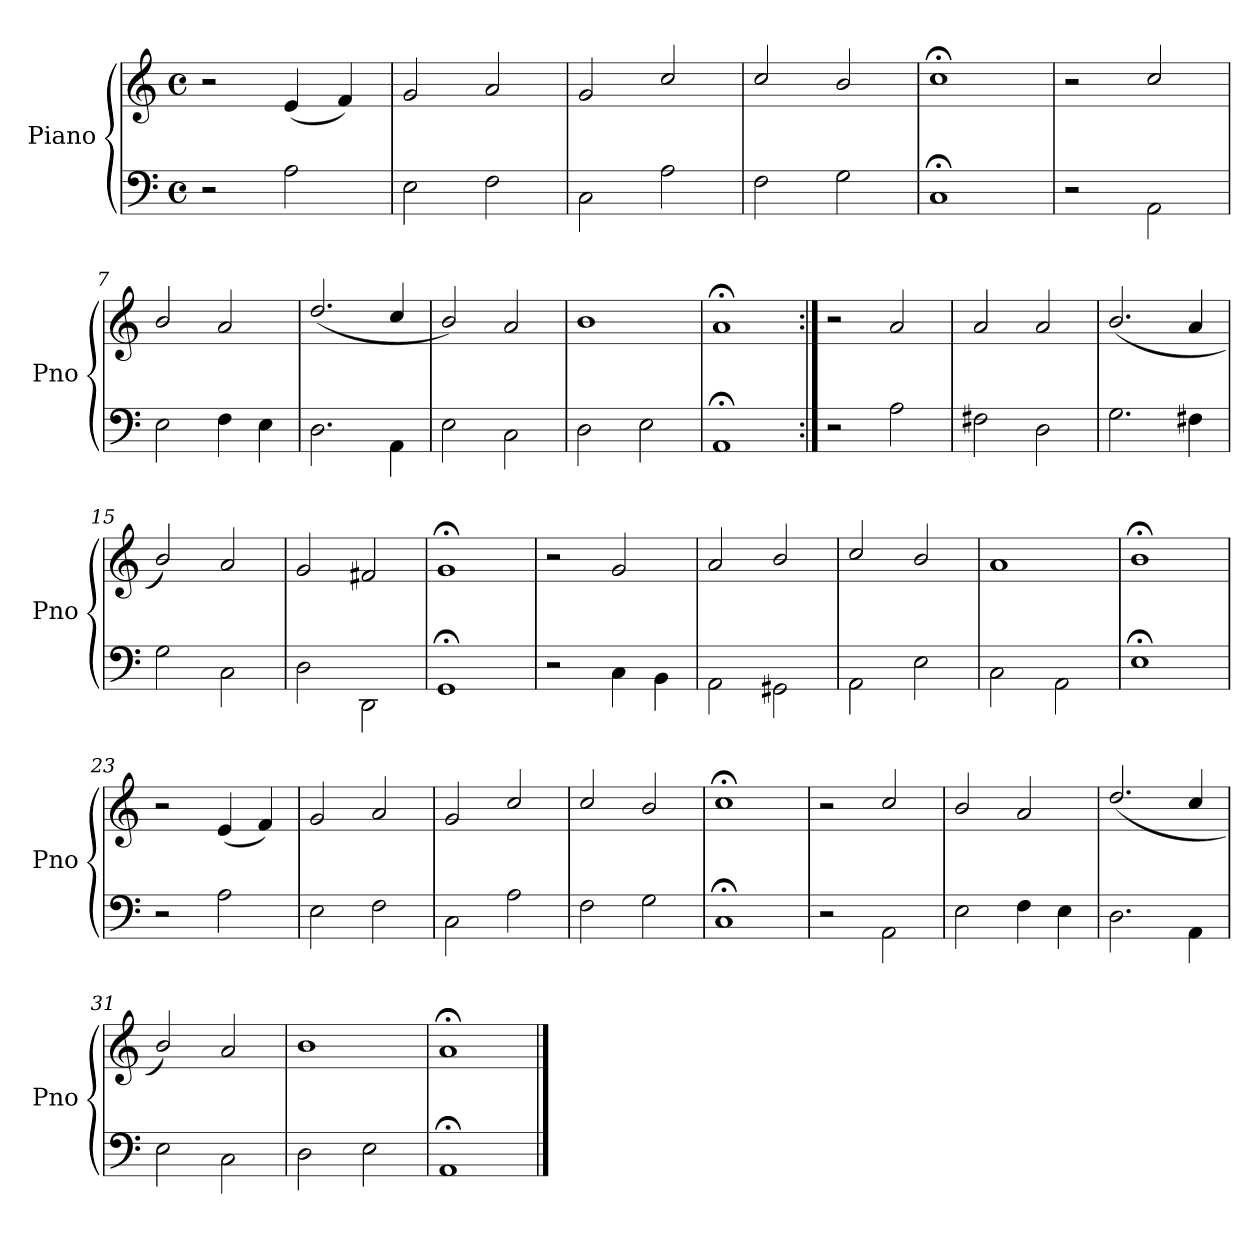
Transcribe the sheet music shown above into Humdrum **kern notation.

**kern	**kern
*part1	*part1
*staff2	*staff1
*I"Piano	*
*I'Pno	*
*clefF4	*clefG2
*k[]	*k[]
*M4/4	*M4/4
*met(c)	*met(c)
=1	=1
2r	2r
2A\	(4e/
.	4f/)
=2	=2
2E\	2g/
2F\	2a/
=3	=3
2C\	2g/
2A\	2cc/
=4	=4
2F\	2cc/
2G\	2b/
=5	=5
1C;\	1cc;</
=6	=6
2r	2r
2AA\	2cc/
=7	=7
2E\	2b/
4F\	2a/
4E\	.
=8	=8
2.D\	(2.dd/
4AA\	4cc/
=9	=9
2E\	2b/)
2C\	2a/
=10	=10
2D\	1b/
2E\	.
=11	=11
1AA;\	1a;</
!!LO:LB:g=z
=12:|!	=12:|!
2r	2r
2A\	2a/
=13	=13
2F#X\	2a/
2D\	2a/
=14	=14
2.G\	(2.b/
4F#X\	4a/
=15	=15
2G\	2b/)
2C\	2a/
=16	=16
2D\	2g/
2DD\	2f#X/
=17	=17
1GG;\	1g;</
=18	=18
2r	2r
4C\	2g/
4BB\	.
=19	=19
2AA\	2a/
2GG#X\	2b/
=20	=20
2AA\	2cc/
2E\	2b/
=21	=21
2C\	1a/
2AA\	.
=22	=22
1E;\	1b;</
!!LO:LB:g=z
=23	=23
2r	2r
2A\	(4e/
.	4f/)
=24	=24
2E\	2g/
2F\	2a/
=25	=25
2C\	2g/
2A\	2cc/
=26	=26
2F\	2cc/
2G\	2b/
=27	=27
1C;\	1cc;</
=28	=28
2r	2r
2AA\	2cc/
=29	=29
2E\	2b/
4F\	2a/
4E\	.
=30	=30
2.D\	(2.dd/
4AA\	4cc/
=31	=31
2E\	2b/)
2C\	2a/
=32	=32
2D\	1b/
2E\	.
=33	=33
1AA;\	1a;</
==	==
*-	*-
